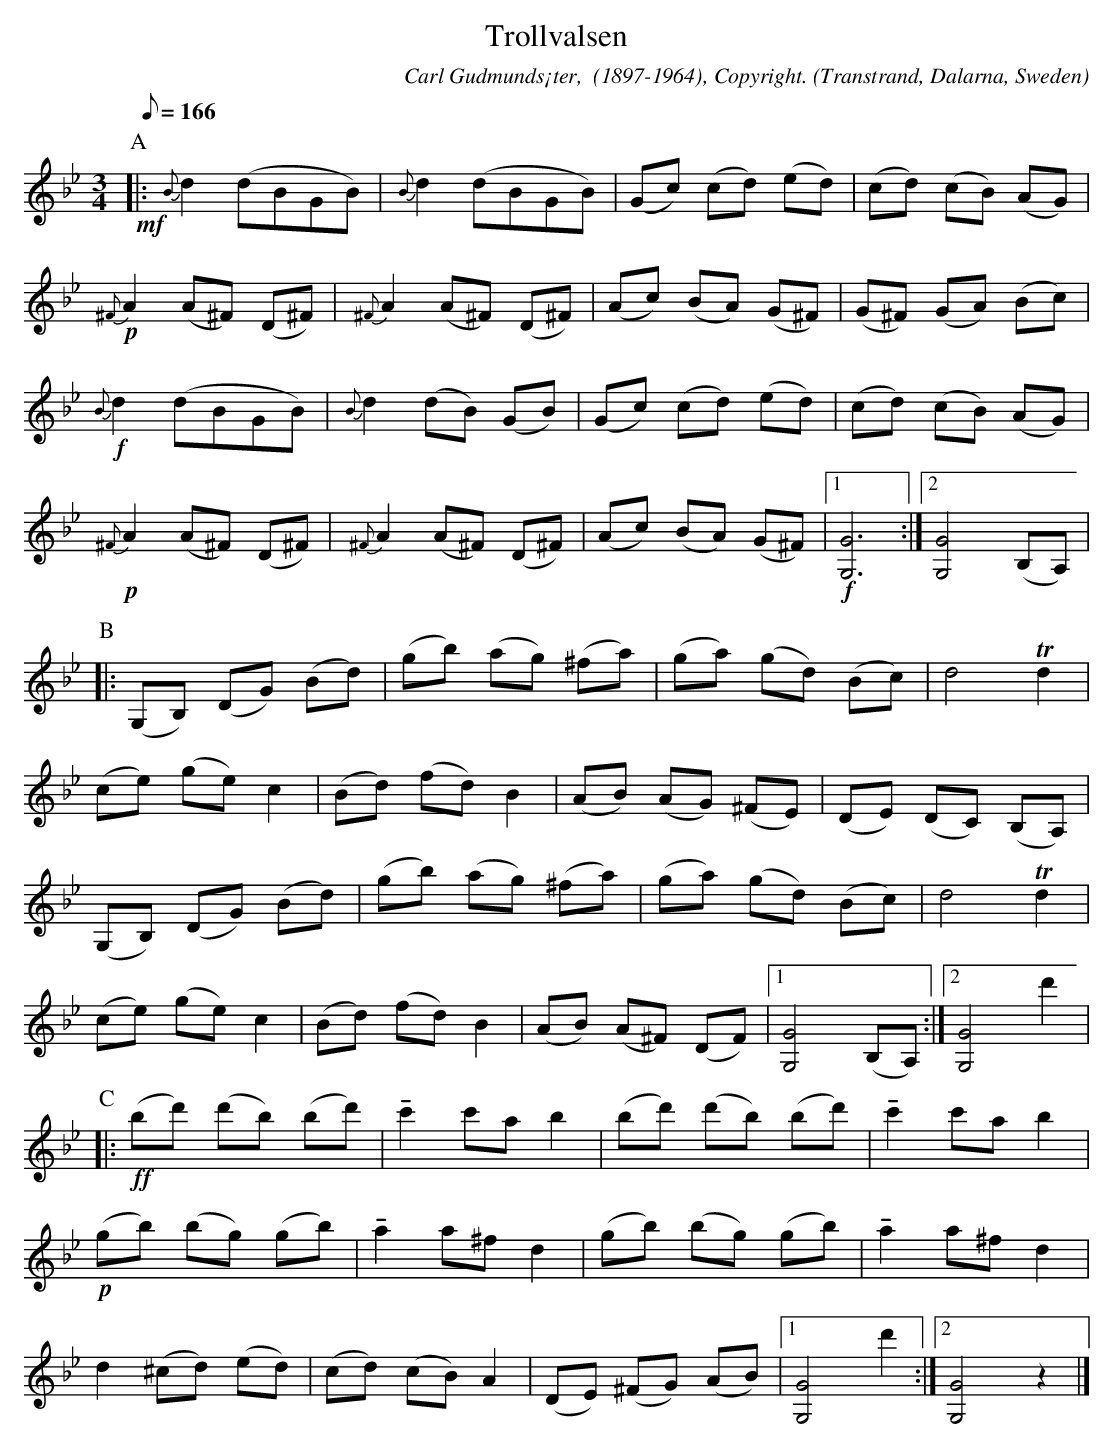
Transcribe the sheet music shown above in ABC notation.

X:1
T: Trollvalsen
O: Transtrand, Dalarna, Sweden
M: 3/4
C: Carl Gudmunds¡ter,  (1897-1964), Copyright.
Q:166 Allegro
K: Gm
P:A
+mf+ |: {B}d2 (dBGB) | {B}d2 (dBGB) | (Gc) (cd) (ed) | (cd) (cB) (AG) |
+p+ {^F}A2 (A^F) (D^F) | {^F}A2 (A^F) (D^F) | (Ac) (BA) (G^F) | (G^F) (GA) (Bc) |
+f+ {B}d2 (dBGB) | {B}d2 (dB) (GB) |  (Gc) (cd) (ed) | (cd) (cB) (AG) |
+p+ {^F}A2 (A^F) (D^F) | {^F}A2 (A^F) (D^F) | (Ac) (BA) (G^F) |1 +f+ [G6G,6] :|2 [G4G,4] (B,A,)|
P:B
|: (G,B,) (DG) (Bd) | (gb) (ag) (^fa) | (ga) (gd) (Bc) | d4 Td2 |
(ce) (ge) c2 | (Bd) (fd) B2 | (AB) (AG) (^FE) | (DE) (DC) (B,A,) |
(G,B,) (DG) (Bd) | (gb) (ag) (^fa) | (ga) (gd) (Bc) | d4 Td2 |
(ce) (ge) c2 | (Bd) (fd) B2 | (AB) (A^F) (DF) |1 [G4G,4] (B,A,) :|2 [G4G,4] d'2|
P:C
|: +ff+ (bd') (d'b) (bd') | !tenuto!c'2 c'a b2 | (bd') (d'b) (bd') | !tenuto! c'2 c'a b2 |
+p+ (gb) (bg) (gb) | !tenuto! a2 a^f d2 | (gb) (bg) (gb) | !tenuto! a2 a^f d2 |
d2 (^cd) (ed) | (cd) (cB) A2 | (DE) (^FG) (AB) |1 [G4G,4] d'2 :|2 [G4G,4] z2 |]
